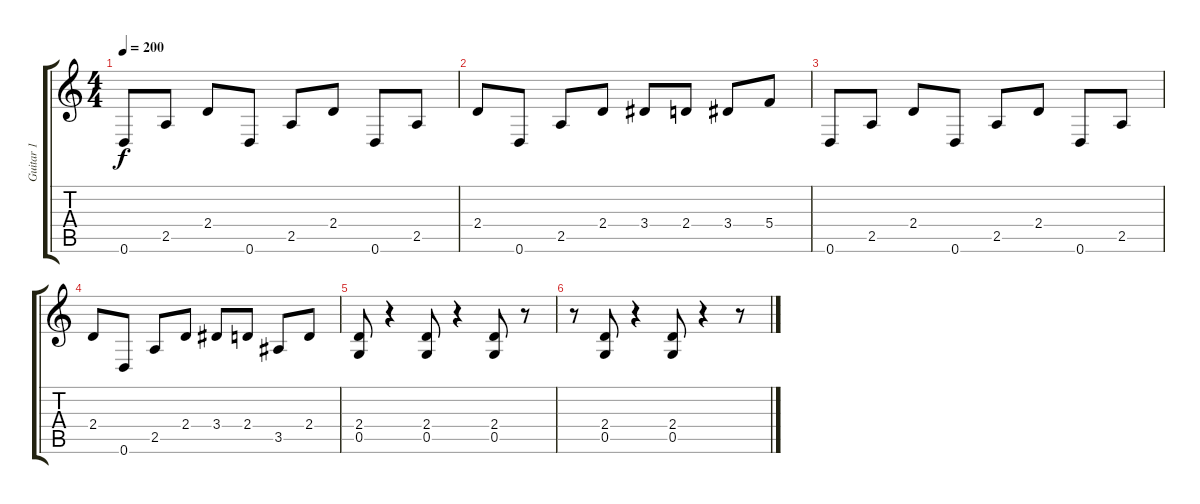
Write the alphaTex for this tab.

\track ("Guitar 1" "Guitar 1") {instrument distortionguitar}
\staff {score tabs}
\tuning (D4 A3 F3 C3 G2 D2) {hide}
\ts (4 4)
\tempo 200
\clef g2
\ks c
0.6.8{dy f} 2.5.8 2.4.8 0.6.8 2.5.8 2.4.8 0.6.8 2.5.8 |
2.4.8 0.6.8 2.5.8 2.4.8 3.4.8 2.4.8 3.4.8 5.4.8 |
0.6.8 2.5.8 2.4.8 0.6.8 2.5.8 2.4.8 0.6.8 2.5.8 |
2.4.8 0.6.8 2.5.8 2.4.8 3.4.8 2.4.8 3.5.8 2.4.8 |
(2.4 0.5).8{volume 12 balance 8} r.4 (2.4 0.5).8 r.4 (2.4 0.5).8 r.8 |
r.8 (2.4 0.5).8 r.4 (2.4 0.5).8 r.4 r.8
